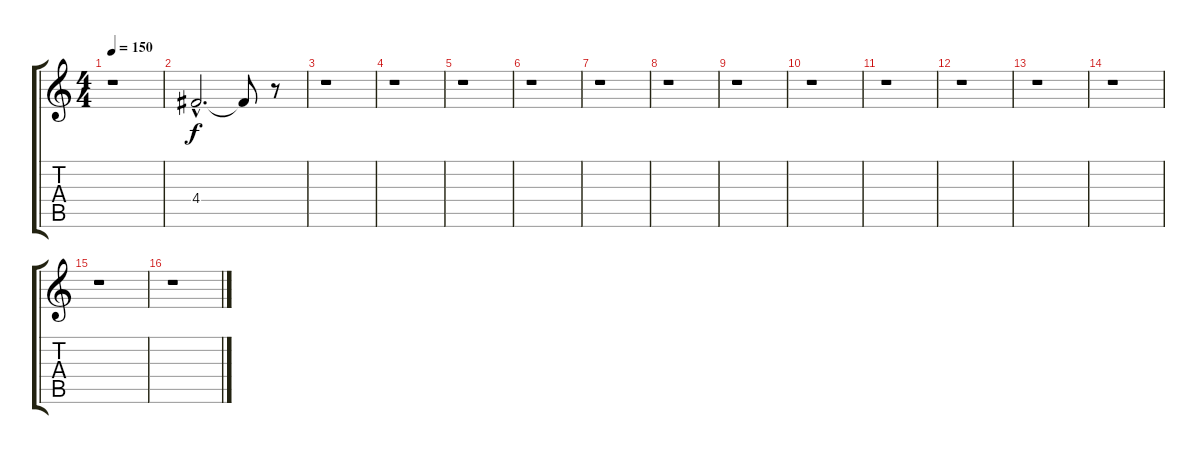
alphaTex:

\track "" {instrument acousticguitarnylon}
\staff {score tabs}
\tuning (E4 B3 G3 D3 A2 E2) {hide}
\ts (4 4)
\tempo 150
\clef g2
\ks c
r.1{dy f} |
4.4{hac}.2{d} 4.4{t}.8 r.8 |
r.1 |
r.1 |
r.1 |
r.1 |
r.1 |
r.1 |
r.1 |
r.1 |
r.1 |
r.1 |
r.1 |
r.1 |
r.1 |
r.1
